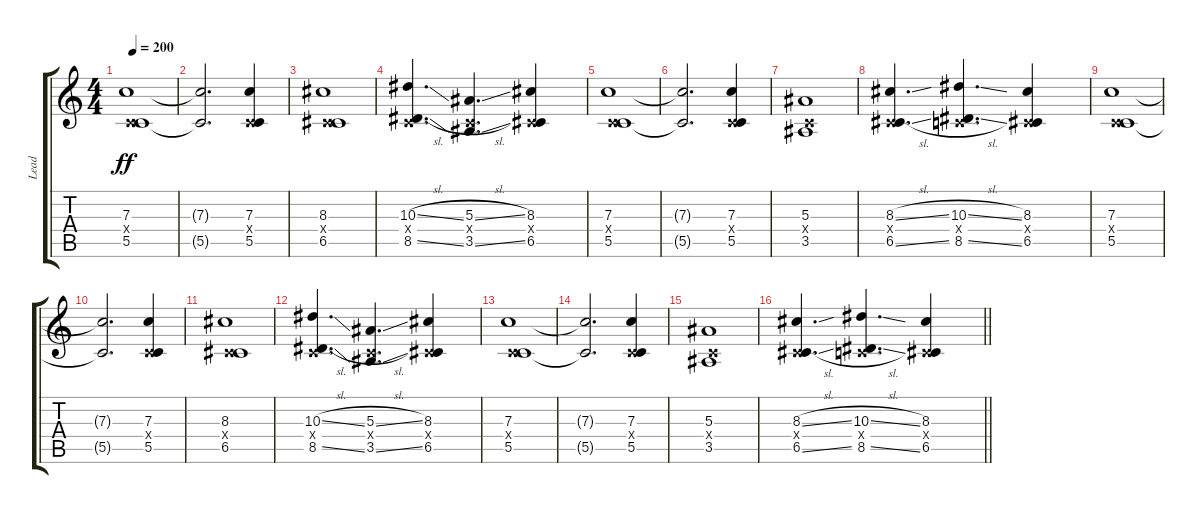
\track ("Lead" "Lead") {instrument overdrivenguitar}
\staff {score tabs}
\tuning (D4 A3 F3 C3 G2 C2) {hide}
\ts (4 4)
\tempo 200
\clef g2
\ks c
(7.3 0.4{x} 5.5).1{dy ff} |
(7.3{t} 5.5{t}).2{d} (7.3 0.4{x} 5.5).4 |
(8.3 0.4{x} 6.5).1 |
(10.3{sl} 0.4{x} 8.5{sl}).4{d} (5.3{sl} 0.4{x} 3.5{sl}).4{d} (8.3 0.4{x} 6.5).4 |
(7.3 0.4{x} 5.5).1 |
(7.3{t} 5.5{t}).2{d} (7.3 0.4{x} 5.5).4 |
(5.3 0.4{x} 3.5).1 |
(8.3{sl} 0.4{x} 6.5{sl}).4{d} (10.3{sl} 0.4{x} 8.5{sl}).4{d} (8.3 0.4{x} 6.5).4 |
(7.3 0.4{x} 5.5).1 |
(7.3{t} 5.5{t}).2{d} (7.3 0.4{x} 5.5).4 |
(8.3 0.4{x} 6.5).1 |
(10.3{sl} 0.4{x} 8.5{sl}).4{d} (5.3{sl} 0.4{x} 3.5{sl}).4{d} (8.3 0.4{x} 6.5).4 |
(7.3 0.4{x} 5.5).1 |
(7.3{t} 5.5{t}).2{d} (7.3 0.4{x} 5.5).4 |
(5.3 0.4{x} 3.5).1 |
\barLineRight lightlight
(8.3{sl} 0.4{x} 6.5{sl}).4{d} (10.3{sl} 0.4{x} 8.5{sl}).4{d} (8.3 0.4{x} 6.5).4
